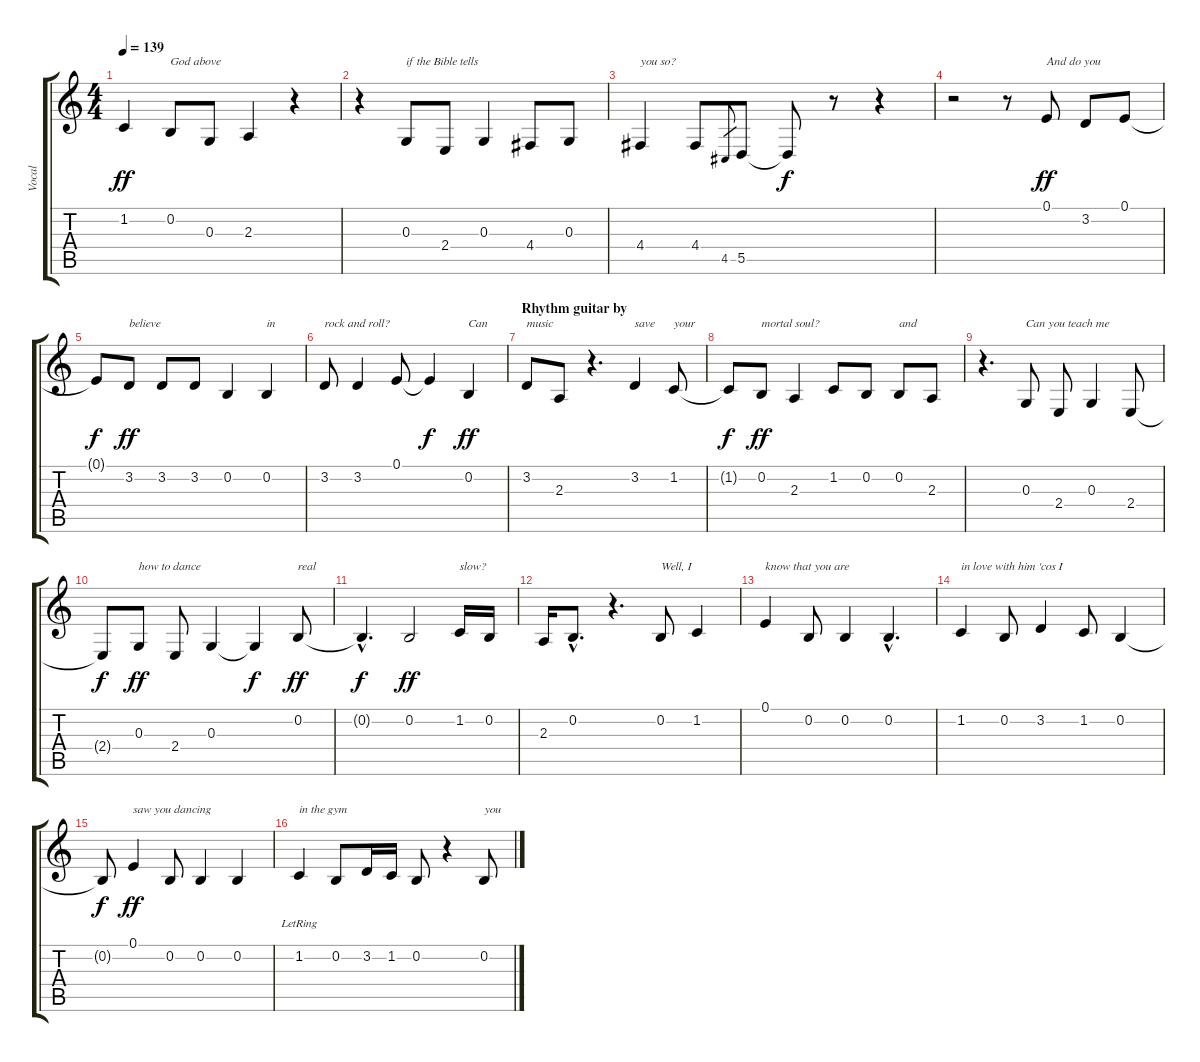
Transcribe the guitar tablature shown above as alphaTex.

\track ("Vocal" "Vocal") {instrument clarinet}
\staff {score tabs}
\tuning (E4 B3 G3 D3 A2 E2) {hide}
\ts (4 4)
\tempo 139
\clef g2
\ks c
1.2.4{dy ff} 0.2.8{txt "God above"} 0.3.8 2.3.4 r.4 |
r.4 0.3.8{txt "if the Bible tells"} 2.4.8 0.3.4 4.4.8 0.3.8 |
4.4.4{txt "you so?"} 4.4.8 4.5.8{gr} 5.5.8 5.5{t}.8{dy f} r.8 r.4 |
r.2 r.8 0.1.8{txt "And do you" dy ff} 3.2.8 0.1.8 |
0.1{t}.8{dy f} 3.2.8{txt "believe" dy ff} 3.2.8 3.2.8 0.2.4 0.2.4{txt "in"} |
3.2.8{txt "rock and roll?"} 3.2.4 0.1.8 0.1{t}.4{dy f} 0.2.4{txt "Can" dy ff} |
\section ("" "Rhythm guitar by")
3.2.8{txt "music"} 2.3.8 r.4{d} 3.2.4{txt "save"} 1.2.8{txt "your"} |
1.2{t}.8{dy f} 0.2.8{txt "mortal soul?" dy ff} 2.3.4 1.2.8 0.2.8 0.2.8{txt "and"} 2.3.8 |
r.4{d} 0.3.8{txt "Can you teach me"} 2.4.8 0.3.4 2.4.8 |
2.4{t}.8{dy f} 0.3.8{txt "how to dance" dy ff} 2.4.8 0.3.4 0.3{t}.4{dy f} 0.2.8{txt "real" dy ff} |
0.2{hac t}.4{d dy f} 0.2.2{dy ff} 1.2.16{txt "slow?"} 0.2.16 |
2.3.16 0.2{hac}.8{d} r.4{d} 0.2.8{txt "Well, I"} 1.2.4 |
0.1.4{txt "know that you are"} 0.2.8 0.2.4 0.2{hac}.4{d} |
1.2.4{txt "in love with him 'cos I"} 0.2.8 3.2.4 1.2.8 0.2.4 |
0.2{t}.8{dy f} 0.1.4{txt "saw you dancing" dy ff} 0.2.8 0.2.4 0.2.4 |
1.2{lr}.4{txt "in the gym"} 0.2.8 3.2.16 1.2.16 0.2.8 r.4 0.2.8{txt "you"}
